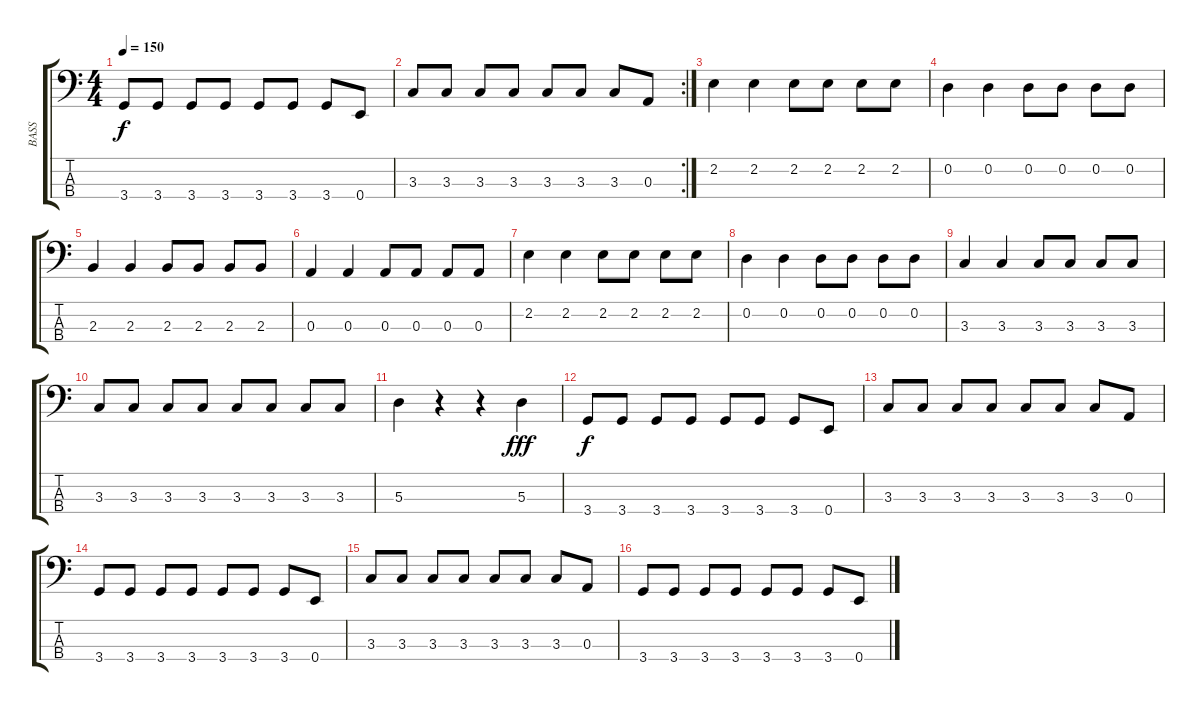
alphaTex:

\track ("BASS" "BASS") {instrument acousticbass}
\staff {score tabs}
\tuning (G2 D2 A1 E1) {hide}
\ts (4 4)
\tempo 150
\clef f4
\ks c
3.4.8{dy f} 3.4.8 3.4.8 3.4.8 3.4.8 3.4.8 3.4.8 0.4.8 |
\rc 2
3.3.8 3.3.8 3.3.8 3.3.8 3.3.8 3.3.8 3.3.8 0.3.8 |
2.2.4 2.2.4 2.2.8 2.2.8 2.2.8 2.2.8 |
0.2.4 0.2.4 0.2.8 0.2.8 0.2.8 0.2.8 |
2.3.4 2.3.4 2.3.8 2.3.8 2.3.8 2.3.8 |
0.3.4 0.3.4 0.3.8 0.3.8 0.3.8 0.3.8 |
2.2.4 2.2.4 2.2.8 2.2.8 2.2.8 2.2.8 |
0.2.4 0.2.4 0.2.8 0.2.8 0.2.8 0.2.8 |
3.3.4 3.3.4 3.3.8 3.3.8 3.3.8 3.3.8 |
3.3.8 3.3.8 3.3.8 3.3.8 3.3.8 3.3.8 3.3.8 3.3.8 |
5.3.4 r.4 r.4 5.3.4{dy fff} |
3.4.8{dy f} 3.4.8 3.4.8 3.4.8 3.4.8 3.4.8 3.4.8 0.4.8 |
3.3.8 3.3.8 3.3.8 3.3.8 3.3.8 3.3.8 3.3.8 0.3.8 |
3.4.8 3.4.8 3.4.8 3.4.8 3.4.8 3.4.8 3.4.8 0.4.8 |
3.3.8 3.3.8 3.3.8 3.3.8 3.3.8 3.3.8 3.3.8 0.3.8 |
3.4.8 3.4.8 3.4.8 3.4.8 3.4.8 3.4.8 3.4.8 0.4.8
